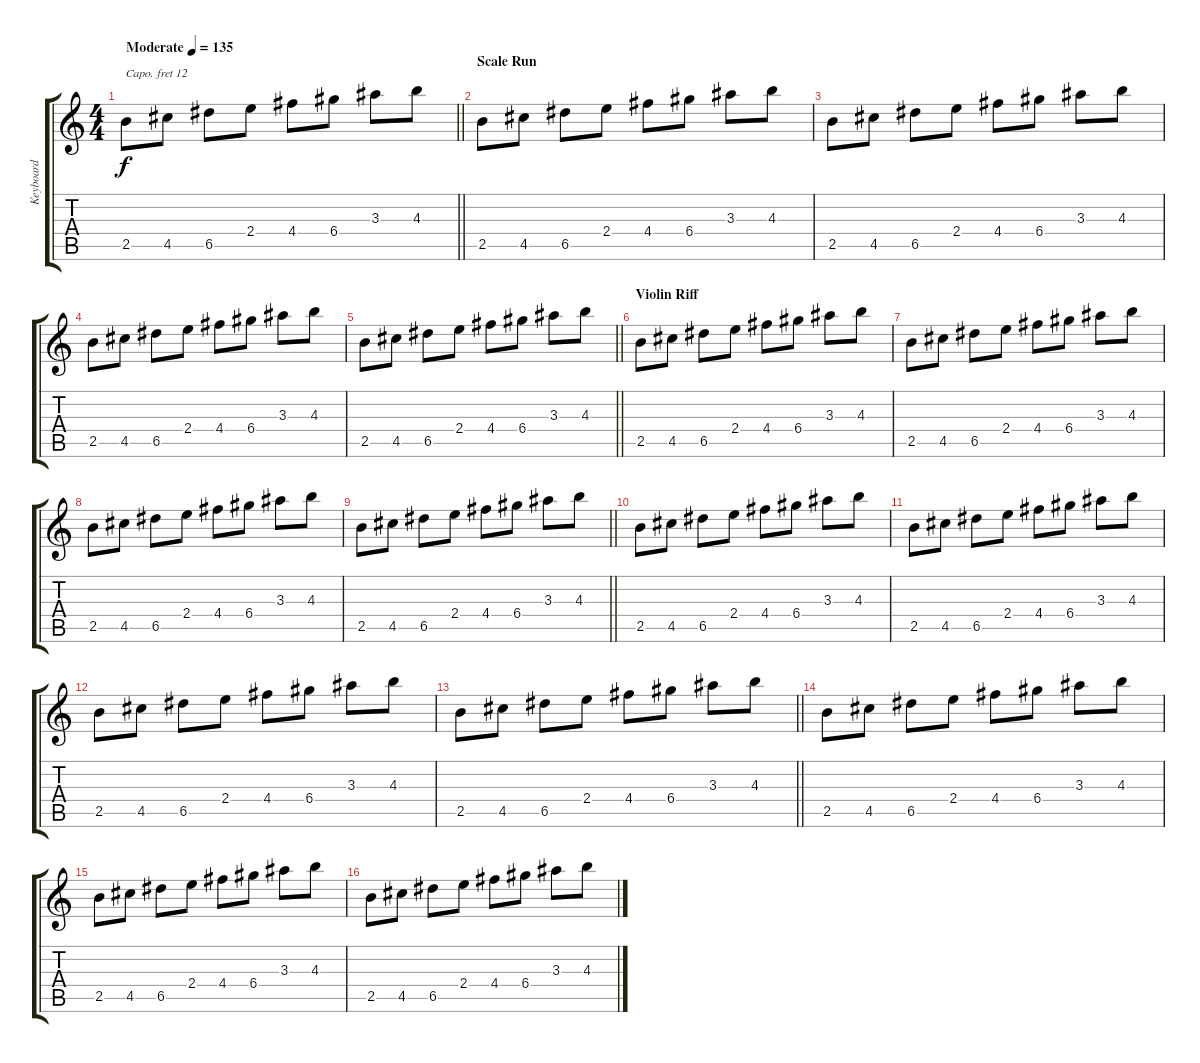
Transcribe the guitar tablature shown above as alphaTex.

\track ("Keyboard" "Keyboard") {instrument marimba}
\staff {score tabs}
\capo 12
\tuning (E5 B4 G4 D4 A3 E3) {hide}
\ts (4 4)
\tempo (135 "Moderate")
\clef g2
\barLineRight lightlight
\ks c
2.5.8{dy f instrument marimba} 4.5.8 6.5.8 2.4.8 4.4.8 6.4.8 3.3.8 4.3.8 |
\section ("" "Scale Run")
2.5.8 4.5.8 6.5.8 2.4.8 4.4.8 6.4.8 3.3.8 4.3.8 |
2.5.8 4.5.8 6.5.8 2.4.8 4.4.8 6.4.8 3.3.8 4.3.8 |
2.5.8 4.5.8 6.5.8 2.4.8 4.4.8 6.4.8 3.3.8 4.3.8 |
\barLineRight lightlight
2.5.8 4.5.8 6.5.8 2.4.8 4.4.8 6.4.8 3.3.8 4.3.8 |
\section ("" "Violin Riff")
2.5.8 4.5.8 6.5.8 2.4.8 4.4.8 6.4.8 3.3.8 4.3.8 |
2.5.8 4.5.8 6.5.8 2.4.8 4.4.8 6.4.8 3.3.8 4.3.8 |
2.5.8 4.5.8 6.5.8 2.4.8 4.4.8 6.4.8 3.3.8 4.3.8 |
\barLineRight lightlight
2.5.8 4.5.8 6.5.8 2.4.8 4.4.8 6.4.8 3.3.8 4.3.8 |
2.5.8 4.5.8 6.5.8 2.4.8 4.4.8 6.4.8 3.3.8 4.3.8 |
2.5.8 4.5.8 6.5.8 2.4.8 4.4.8 6.4.8 3.3.8 4.3.8 |
2.5.8 4.5.8 6.5.8 2.4.8 4.4.8 6.4.8 3.3.8 4.3.8 |
\barLineRight lightlight
2.5.8 4.5.8 6.5.8 2.4.8 4.4.8 6.4.8 3.3.8 4.3.8 |
2.5.8 4.5.8 6.5.8 2.4.8 4.4.8 6.4.8 3.3.8 4.3.8 |
2.5.8 4.5.8 6.5.8 2.4.8 4.4.8 6.4.8 3.3.8 4.3.8 |
2.5.8 4.5.8 6.5.8 2.4.8 4.4.8 6.4.8 3.3.8 4.3.8
